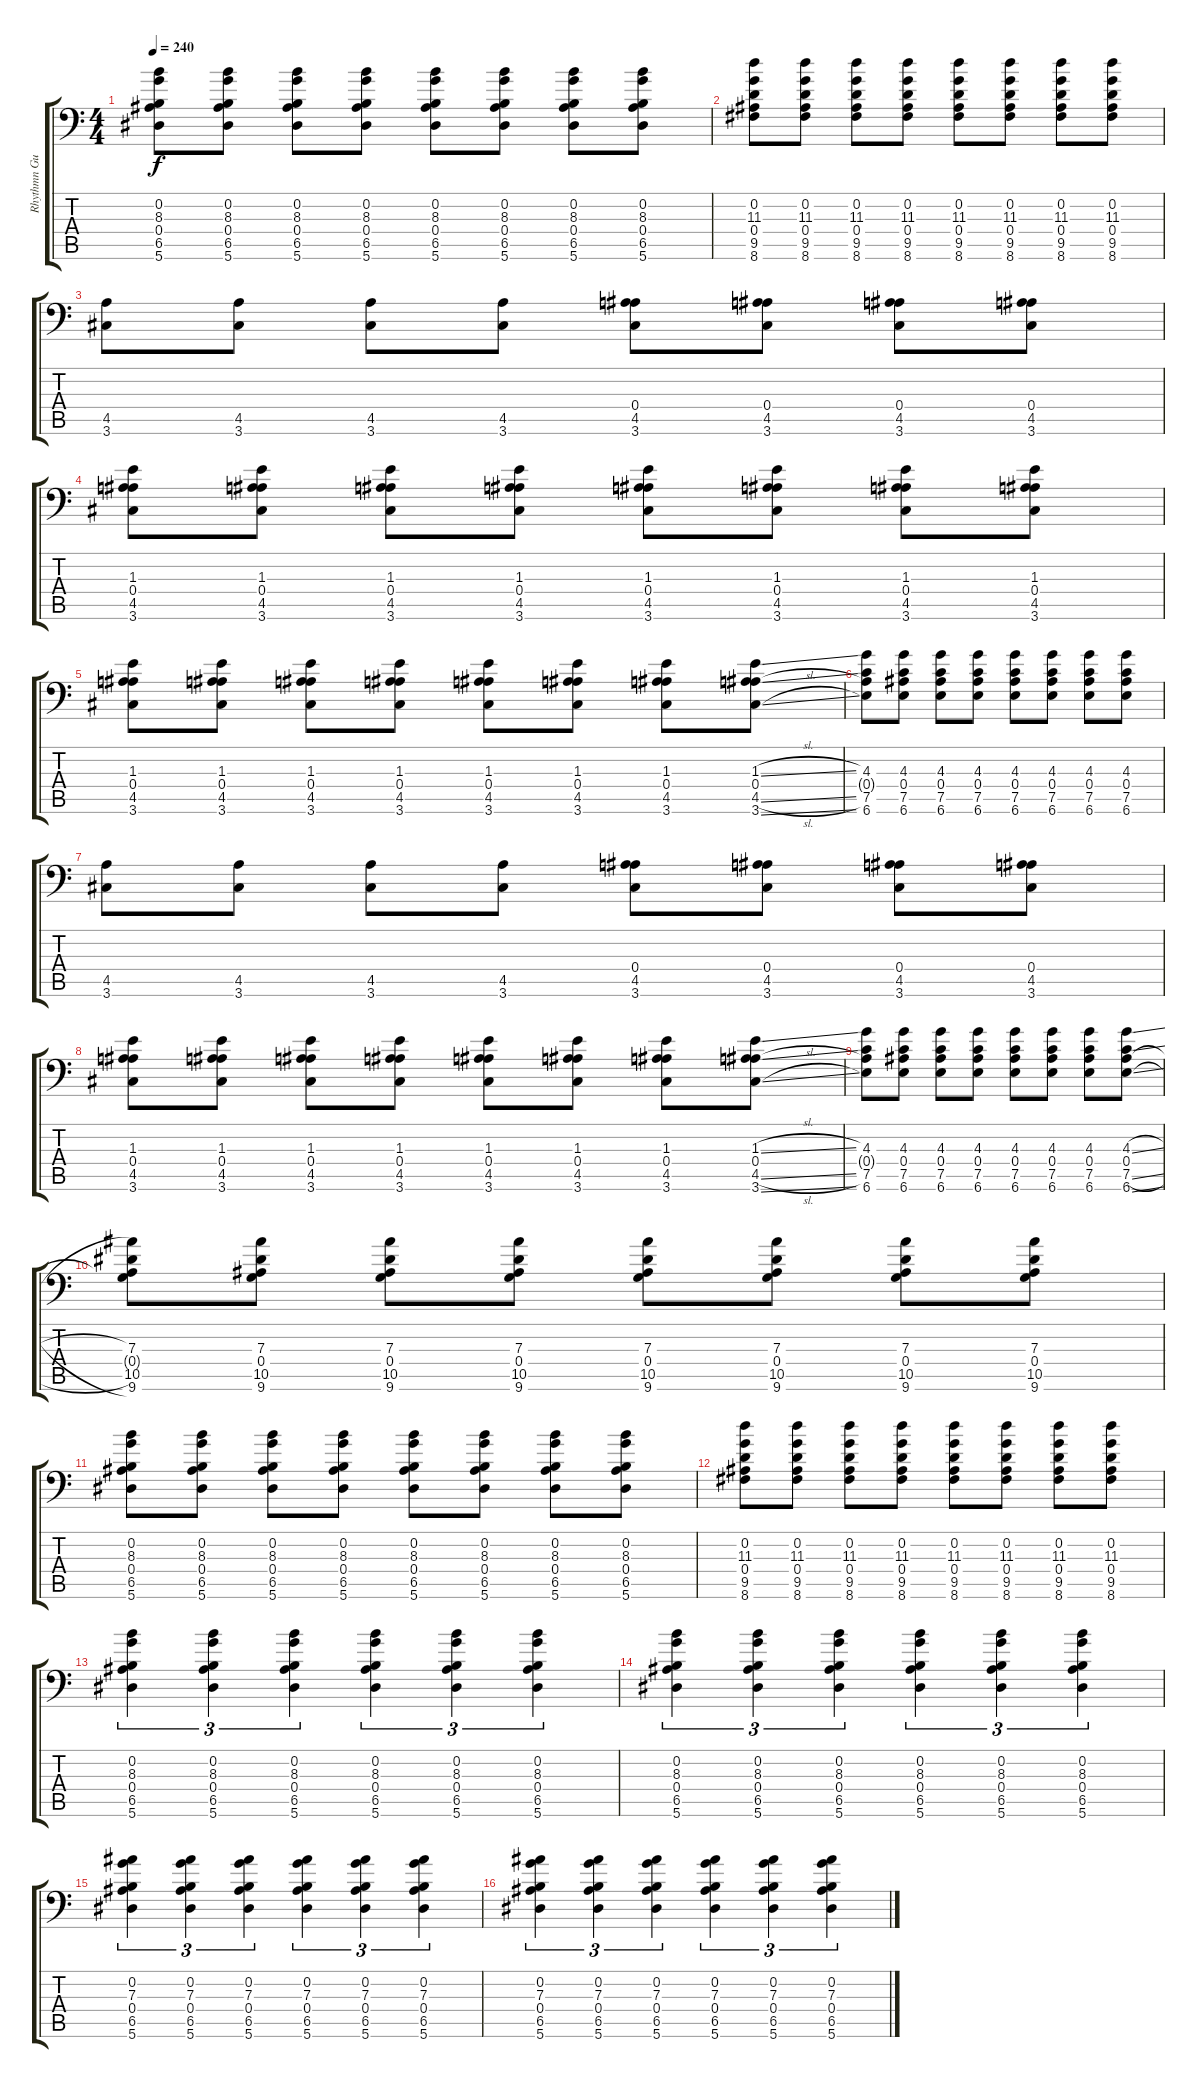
\track ("Rhythmn Guitar #2" "Rhythmn Gu") {instrument distortionguitar}
\staff {score tabs}
\tuning (C4 G3 Eb3 Bb2 F2 Bb1) {hide}
\ts (4 4)
\tempo 240
\clef f4
\ks c
(0.2 8.3 0.4 6.5 5.6).8{dy f} (0.2 8.3 0.4 6.5 5.6).8 (0.2 8.3 0.4 6.5 5.6).8 (0.2 8.3 0.4 6.5 5.6).8 (0.2 8.3 0.4 6.5 5.6).8 (0.2 8.3 0.4 6.5 5.6).8 (0.2 8.3 0.4 6.5 5.6).8 (0.2 8.3 0.4 6.5 5.6).8 |
(0.2 11.3 0.4 9.5 8.6).8 (0.2 11.3 0.4 9.5 8.6).8 (0.2 11.3 0.4 9.5 8.6).8 (0.2 11.3 0.4 9.5 8.6).8 (0.2 11.3 0.4 9.5 8.6).8 (0.2 11.3 0.4 9.5 8.6).8 (0.2 11.3 0.4 9.5 8.6).8 (0.2 11.3 0.4 9.5 8.6).8 |
(4.5 3.6).8 (4.5 3.6).8 (4.5 3.6).8 (4.5 3.6).8 (0.4 4.5 3.6).8 (0.4 4.5 3.6).8 (0.4 4.5 3.6).8 (0.4 4.5 3.6).8 |
(1.3 0.4 4.5 3.6).8 (1.3 0.4 4.5 3.6).8 (1.3 0.4 4.5 3.6).8 (1.3 0.4 4.5 3.6).8 (1.3 0.4 4.5 3.6).8 (1.3 0.4 4.5 3.6).8 (1.3 0.4 4.5 3.6).8 (1.3 0.4 4.5 3.6).8 |
(1.3 0.4 4.5 3.6).8 (1.3 0.4 4.5 3.6).8 (1.3 0.4 4.5 3.6).8 (1.3 0.4 4.5 3.6).8 (1.3 0.4 4.5 3.6).8 (1.3 0.4 4.5 3.6).8 (1.3 0.4 4.5 3.6).8 (1.3{sl} 0.4 4.5{sl} 3.6{sl}).8 |
(4.3 0.4{t} 7.5 6.6).8 (4.3 0.4 7.5 6.6).8 (4.3 0.4 7.5 6.6).8 (4.3 0.4 7.5 6.6).8 (4.3 0.4 7.5 6.6).8 (4.3 0.4 7.5 6.6).8 (4.3 0.4 7.5 6.6).8 (4.3 0.4 7.5 6.6).8 |
(4.5 3.6).8 (4.5 3.6).8 (4.5 3.6).8 (4.5 3.6).8 (0.4 4.5 3.6).8 (0.4 4.5 3.6).8 (0.4 4.5 3.6).8 (0.4 4.5 3.6).8 |
(1.3 0.4 4.5 3.6).8 (1.3 0.4 4.5 3.6).8 (1.3 0.4 4.5 3.6).8 (1.3 0.4 4.5 3.6).8 (1.3 0.4 4.5 3.6).8 (1.3 0.4 4.5 3.6).8 (1.3 0.4 4.5 3.6).8 (1.3{sl} 0.4 4.5{sl} 3.6{sl}).8 |
(4.3 0.4{t} 7.5 6.6).8 (4.3 0.4 7.5 6.6).8 (4.3 0.4 7.5 6.6).8 (4.3 0.4 7.5 6.6).8 (4.3 0.4 7.5 6.6).8 (4.3 0.4 7.5 6.6).8 (4.3 0.4 7.5 6.6).8 (4.3{sl} 0.4 7.5{sl} 6.6{sl}).8 |
(7.3 0.4{t} 10.5 9.6).8 (7.3 0.4 10.5 9.6).8 (7.3 0.4 10.5 9.6).8 (7.3 0.4 10.5 9.6).8 (7.3 0.4 10.5 9.6).8 (7.3 0.4 10.5 9.6).8 (7.3 0.4 10.5 9.6).8 (7.3 0.4 10.5 9.6).8 |
(0.2 8.3 0.4 6.5 5.6).8 (0.2 8.3 0.4 6.5 5.6).8 (0.2 8.3 0.4 6.5 5.6).8 (0.2 8.3 0.4 6.5 5.6).8 (0.2 8.3 0.4 6.5 5.6).8 (0.2 8.3 0.4 6.5 5.6).8 (0.2 8.3 0.4 6.5 5.6).8 (0.2 8.3 0.4 6.5 5.6).8 |
(0.2 11.3 0.4 9.5 8.6).8 (0.2 11.3 0.4 9.5 8.6).8 (0.2 11.3 0.4 9.5 8.6).8 (0.2 11.3 0.4 9.5 8.6).8 (0.2 11.3 0.4 9.5 8.6).8 (0.2 11.3 0.4 9.5 8.6).8 (0.2 11.3 0.4 9.5 8.6).8 (0.2 11.3 0.4 9.5 8.6).8 |
(0.2 8.3 0.4 6.5 5.6).4{tu (3 2)} (0.2 8.3 0.4 6.5 5.6).4{tu (3 2)} (0.2 8.3 0.4 6.5 5.6).4{tu (3 2)} (0.2 8.3 0.4 6.5 5.6).4{tu (3 2)} (0.2 8.3 0.4 6.5 5.6).4{tu (3 2)} (0.2 8.3 0.4 6.5 5.6).4{tu (3 2)} |
(0.2 8.3 0.4 6.5 5.6).4{tu (3 2)} (0.2 8.3 0.4 6.5 5.6).4{tu (3 2)} (0.2 8.3 0.4 6.5 5.6).4{tu (3 2)} (0.2 8.3 0.4 6.5 5.6).4{tu (3 2)} (0.2 8.3 0.4 6.5 5.6).4{tu (3 2)} (0.2 8.3 0.4 6.5 5.6).4{tu (3 2)} |
(0.2 7.3 0.4 6.5 5.6).4{tu (3 2)} (0.2 7.3 0.4 6.5 5.6).4{tu (3 2)} (0.2 7.3 0.4 6.5 5.6).4{tu (3 2)} (0.2 7.3 0.4 6.5 5.6).4{tu (3 2)} (0.2 7.3 0.4 6.5 5.6).4{tu (3 2)} (0.2 7.3 0.4 6.5 5.6).4{tu (3 2)} |
(0.2 7.3 0.4 6.5 5.6).4{tu (3 2)} (0.2 7.3 0.4 6.5 5.6).4{tu (3 2)} (0.2 7.3 0.4 6.5 5.6).4{tu (3 2)} (0.2 7.3 0.4 6.5 5.6).4{tu (3 2)} (0.2 7.3 0.4 6.5 5.6).4{tu (3 2)} (0.2 7.3 0.4 6.5 5.6).4{tu (3 2)}
